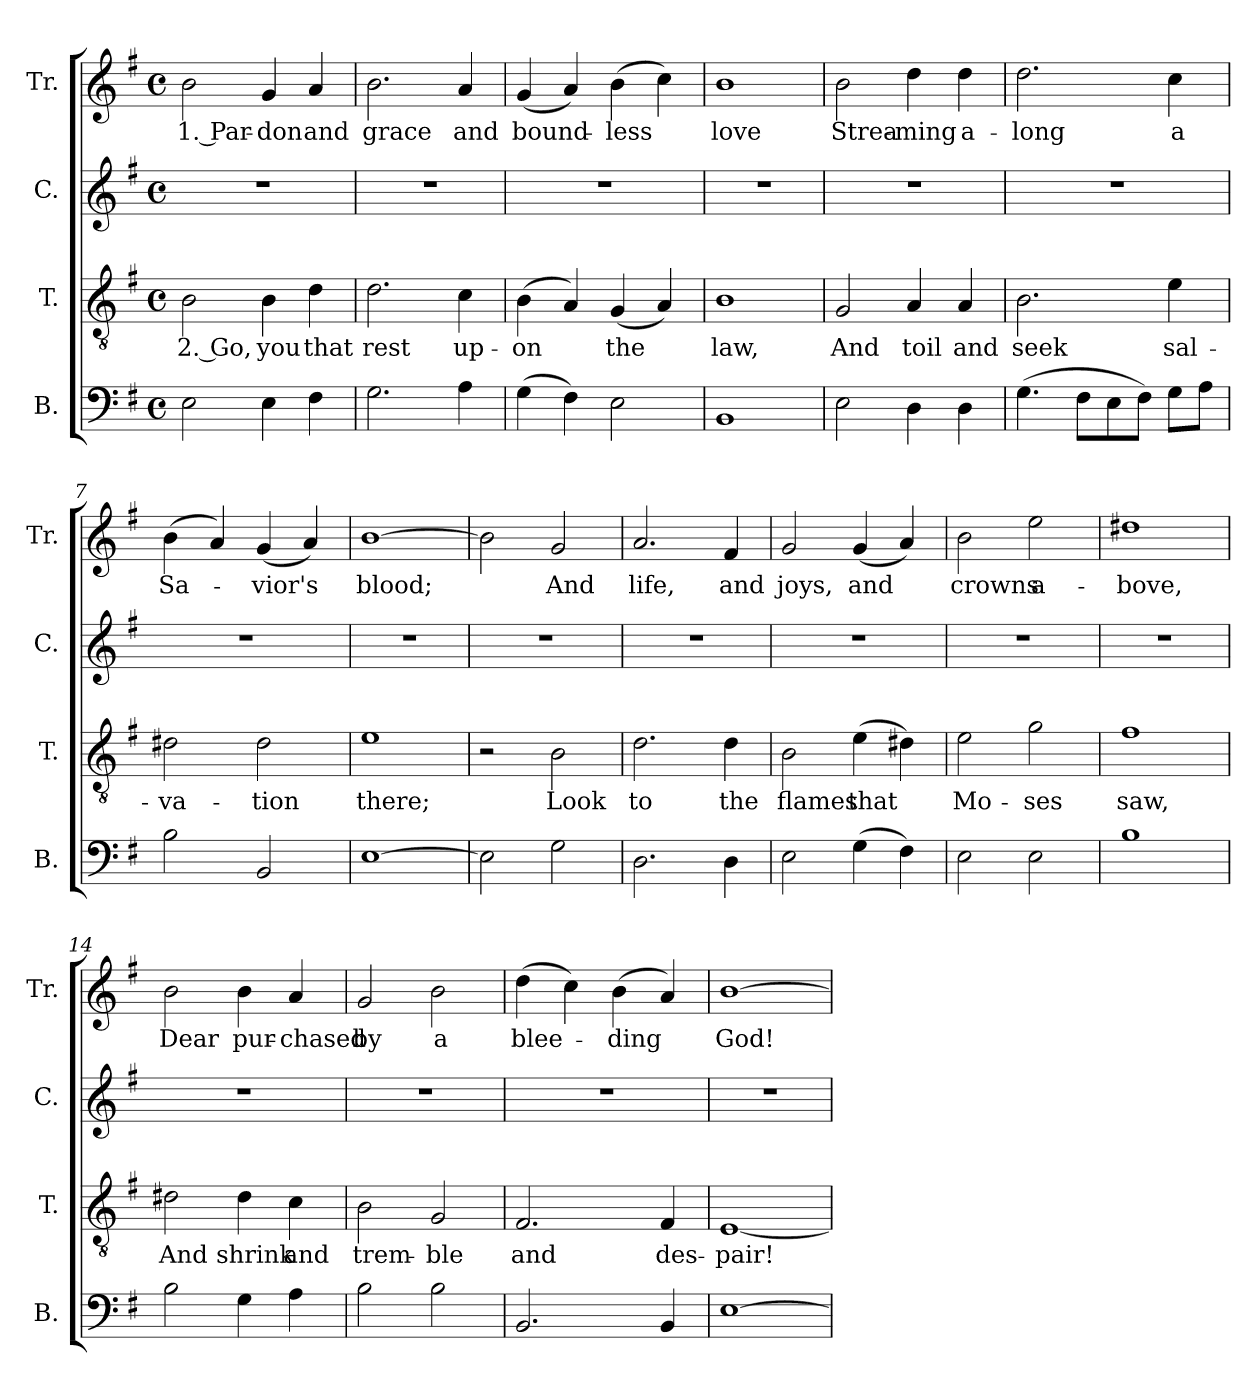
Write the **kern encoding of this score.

**kern	**kern	**text	**kern	**kern	**text
*part4	*part3	*part3	*part2	*part1	*part1
*staff4	*staff3	*staff3	*staff2	*staff1	*staff1
*I"B.	*I"T.	*	*I"C.	*I"Tr.	*
*I'B.	*I'T.	*	*I'C.	*I'Tr.	*
*clefF4	*clefGv2	*	*clefG2	*clefG2	*
*k[f#]	*k[f#]	*	*k[f#]	*k[f#]	*
*M4/4	*M4/4	*	*M4/4	*M4/4	*
*met(c)	*met(c)	*	*met(c)	*met(c)	*
*MM150	*MM150	*	*MM150	*MM150	*
=1	=1	=1	=1	=1	=1
2E\	2B\	2. Go,	1r	2b\	1. Par-
4E\	4B\	you	.	4g/	-don
4F#\	4d\	that	.	4a/	and
=2	=2	=2	=2	=2	=2
2.G\	2.d\	rest	1r	2.b\	grace
4A\	4c\	up-	.	4a/	and
=3	=3	=3	=3	=3	=3
(4G\	(4B\	-on	1r	(4g/	bound-
4F#\)	4A/)	.	.	4a/)	.
2E\	(4G/	the	.	(4b\	-less
.	4A/)	.	.	4cc\)	.
=4	=4	=4	=4	=4	=4
1BB	1B	law,	1r	1b	love
=5	=5	=5	=5	=5	=5
2E\	2G/	And	1r	2b\	Strea-
4D\	4A/	toil	.	4dd\	-ming
4D\	4A/	and	.	4dd\	a-
=6	=6	=6	=6	=6	=6
(4.G\	2.B\	seek	1r	2.dd\	-long
8F#\L	.	.	.	.	.
8E\	.	.	.	.	.
8F#\J)	.	.	.	.	.
8G\L	4e\	sal-	.	4cc\	a
8A\J	.	.	.	.	.
=7	=7	=7	=7	=7	=7
2B\	2d#X\	-va-	1r	(4b\	Sa-
.	.	.	.	4a/)	.
2BB/	2d#\	-tion	.	(4g/	-vior's
.	.	.	.	4a/)	.
=8	=8	=8	=8	=8	=8
[1E	1e	there;	1r	[1b	blood;
=9	=9	=9	=9	=9	=9
2E\]	2r	.	1r	2b\]	.
2G\	2B\	Look	.	2g/	And
!!LO:LB:g=z
=10	=10	=10	=10	=10	=10
2.D\	2.d\	to	1r	2.a/	life,
4D\	4d\	the	.	4f#/	and
=11	=11	=11	=11	=11	=11
2E\	2B\	flames	1r	2g/	joys,
(4G\	(4e\	that	.	(4g/	and
4F#\)	4d#X\)	.	.	4a/)	.
=12	=12	=12	=12	=12	=12
2E\	2e\	Mo-	1r	2b\	crowns
2E\	2g\	-ses	.	2ee\	a-
=13	=13	=13	=13	=13	=13
1B	1f#	saw,	1r	1dd#X	-bove,
=14	=14	=14	=14	=14	=14
2B\	2d#X\	And	1r	2b\	Dear
4G\	4d#\	shrink	.	4b\	pur-
4A\	4c\	and	.	4a/	-chased
=15	=15	=15	=15	=15	=15
2B\	2B\	trem-	1r	2g/	by
2B\	2G/	-ble	.	2b\	a
=16	=16	=16	=16	=16	=16
2.BB/	2.F#/	and	1r	(4dd\	blee-
.	.	.	.	4cc\)	.
.	.	.	.	(4b\	-ding
4BB/	4F#/	des-	.	4a/)	.
=17	=17	=17	=17	=17	=17
[1E	[1E	-pair!	1r	[1b	God!
=	=	=	=	=	=
*-	*-	*-	*-	*-	*-
